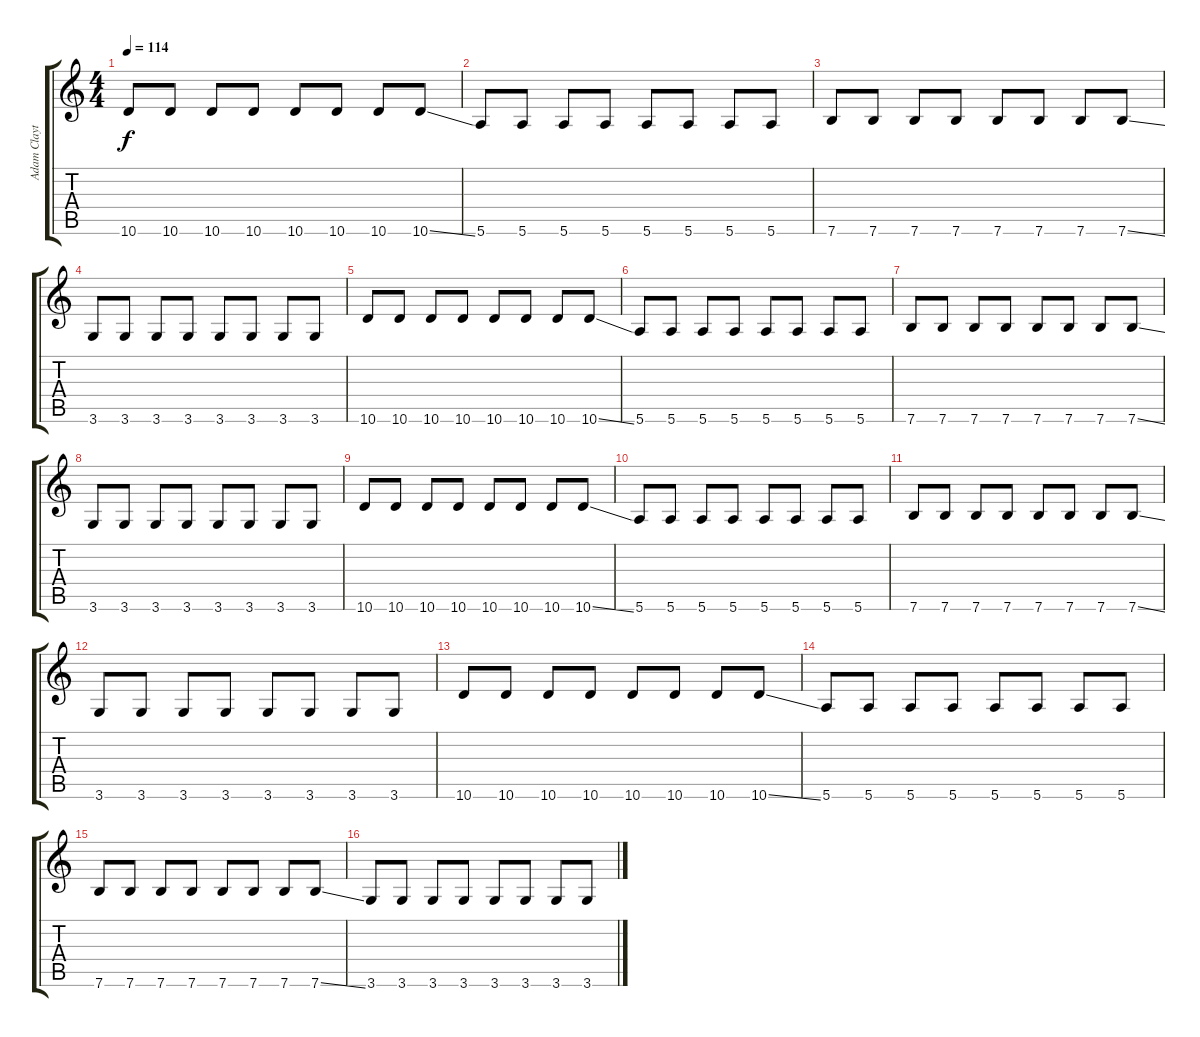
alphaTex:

\track ("Adam Clayton Basses" "Adam Clayt") {instrument electricbassfinger}
\staff {score tabs}
\tuning (E4 B3 G3 D3 A2 E2) {hide}
\ts (4 4)
\tempo 114
\clef g2
\ks c
10.6.8{dy f} 10.6.8 10.6.8 10.6.8 10.6.8 10.6.8 10.6.8 10.6{ss}.8 |
5.6.8 5.6.8 5.6.8 5.6.8 5.6.8 5.6.8 5.6.8 5.6.8 |
7.6.8 7.6.8 7.6.8 7.6.8 7.6.8 7.6.8 7.6.8 7.6{ss}.8 |
3.6.8 3.6.8 3.6.8 3.6.8 3.6.8 3.6.8 3.6.8 3.6.8 |
10.6.8 10.6.8 10.6.8 10.6.8 10.6.8 10.6.8 10.6.8 10.6{ss}.8 |
5.6.8 5.6.8 5.6.8 5.6.8 5.6.8 5.6.8 5.6.8 5.6.8 |
7.6.8 7.6.8 7.6.8 7.6.8 7.6.8 7.6.8 7.6.8 7.6{ss}.8 |
3.6.8 3.6.8 3.6.8 3.6.8 3.6.8 3.6.8 3.6.8 3.6.8 |
10.6.8 10.6.8 10.6.8 10.6.8 10.6.8 10.6.8 10.6.8 10.6{ss}.8 |
5.6.8 5.6.8 5.6.8 5.6.8 5.6.8 5.6.8 5.6.8 5.6.8 |
7.6.8 7.6.8 7.6.8 7.6.8 7.6.8 7.6.8 7.6.8 7.6{ss}.8 |
3.6.8 3.6.8 3.6.8 3.6.8 3.6.8 3.6.8 3.6.8 3.6.8 |
10.6.8 10.6.8 10.6.8 10.6.8 10.6.8 10.6.8 10.6.8 10.6{ss}.8 |
5.6.8 5.6.8 5.6.8 5.6.8 5.6.8 5.6.8 5.6.8 5.6.8 |
7.6.8 7.6.8 7.6.8 7.6.8 7.6.8 7.6.8 7.6.8 7.6{ss}.8 |
3.6.8 3.6.8 3.6.8 3.6.8 3.6.8 3.6.8 3.6.8 3.6.8
